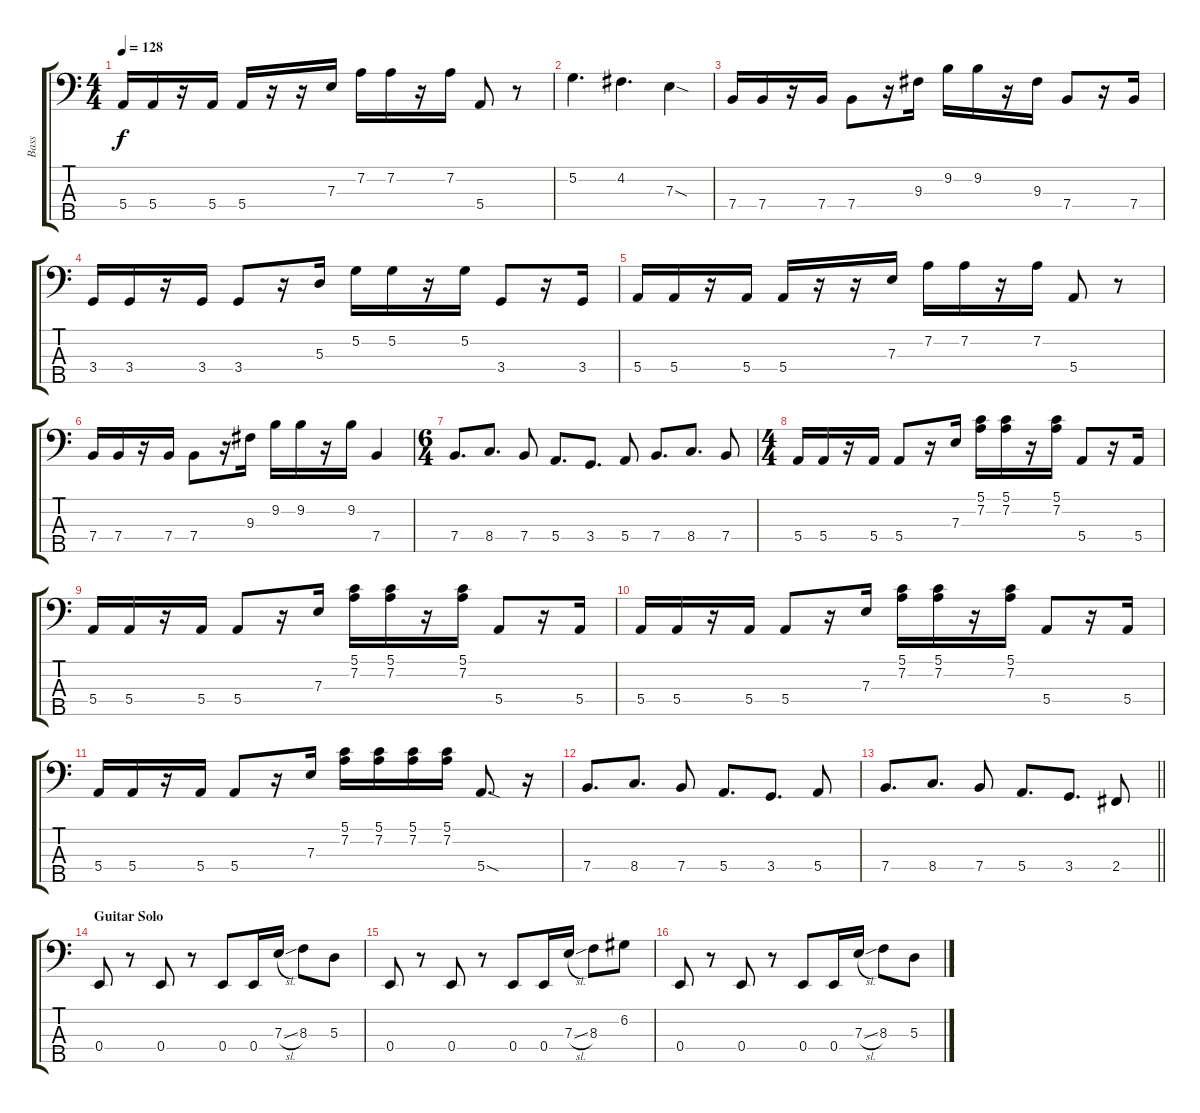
\track ("Bass" "Bass") {instrument electricbassfinger}
\staff {score tabs}
\tuning (G2 D2 A1 E1 B0) {hide}
\ts (4 4)
\tempo 128
\clef f4
\ks c
5.4.16{dy f} 5.4.16 r.16 5.4.16 5.4.16 r.16 r.16 7.3.16 7.2.16 7.2.16 r.16 7.2.16 5.4.8 r.8 |
5.2.4{d} 4.2.4{d} 7.3{sod}.4 |
7.4.16 7.4.16 r.16 7.4.16 7.4.8 r.16 9.3.16 9.2.16 9.2.16 r.16 9.3.16 7.4.8 r.16 7.4.16 |
3.4.16 3.4.16 r.16 3.4.16 3.4.8 r.16 5.3.16 5.2.16 5.2.16 r.16 5.2.16 3.4.8 r.16 3.4.16 |
5.4.16 5.4.16 r.16 5.4.16 5.4.16 r.16 r.16 7.3.16 7.2.16 7.2.16 r.16 7.2.16 5.4.8 r.8 |
7.4.16 7.4.16 r.16 7.4.16 7.4.8 r.16 9.3.16 9.2.16 9.2.16 r.16 9.2.16 7.4.4 |
\ts (6 4)
7.4.8{d} 8.4.8{d} 7.4.8 5.4.8{d} 3.4.8{d} 5.4.8 7.4.8{d} 8.4.8{d} 7.4.8 |
\ts (4 4)
5.4.16 5.4.16 r.16 5.4.16 5.4.8 r.16 7.3.16 (5.1 7.2).16 (5.1 7.2).16 r.16 (5.1 7.2).16 5.4.8 r.16 5.4.16 |
5.4.16 5.4.16 r.16 5.4.16 5.4.8 r.16 7.3.16 (5.1 7.2).16 (5.1 7.2).16 r.16 (5.1 7.2).16 5.4.8 r.16 5.4.16 |
5.4.16 5.4.16 r.16 5.4.16 5.4.8 r.16 7.3.16 (5.1 7.2).16 (5.1 7.2).16 r.16 (5.1 7.2).16 5.4.8 r.16 5.4.16 |
5.4.16 5.4.16 r.16 5.4.16 5.4.8 r.16 7.3.16 (5.1 7.2).16 (5.1 7.2).16 (5.1 7.2).16 (5.1 7.2).16 5.4{sod}.8{d} r.16 |
7.4.8{d} 8.4.8{d} 7.4.8 5.4.8{d} 3.4.8{d} 5.4.8 |
\barLineRight lightlight
7.4.8{d} 8.4.8{d} 7.4.8 5.4.8{d} 3.4.8{d} 2.4.8 |
\section ("" "Guitar Solo")
0.4.8 r.8 0.4.8 r.8 0.4.8 0.4.16 7.3{sl}.16 8.3.8 5.3.8 |
0.4.8 r.8 0.4.8 r.8 0.4.8 0.4.16 7.3{sl}.16 8.3.8 6.2.8 |
0.4.8 r.8 0.4.8 r.8 0.4.8 0.4.16 7.3{sl}.16 8.3.8 5.3.8
